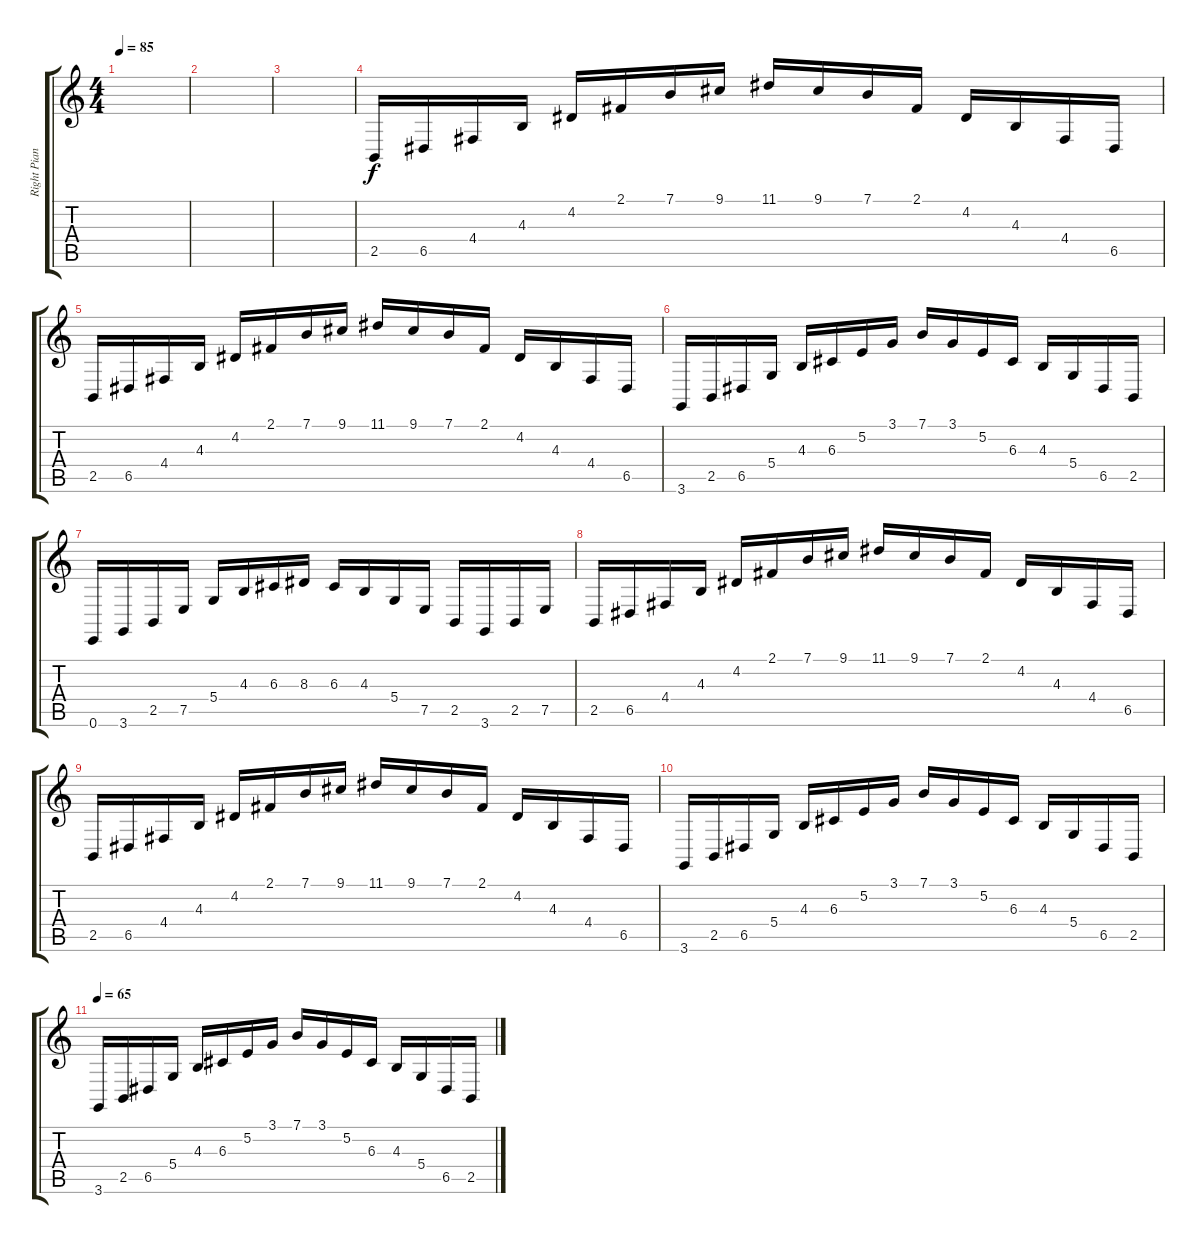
\track ("Right Piano" "Right Pian") {instrument orchestralharp}
\staff {score tabs}
\tuning (E4 B3 G3 D3 A2 E2) {hide}
\ts (4 4)
\tempo 85
\clef g2
\ks c
|
|
|
2.5.16 6.5.16 4.4.16 4.3.16 4.2.16 2.1.16 7.1.16 9.1.16 11.1.16 9.1.16 7.1.16 2.1.16 4.2.16 4.3.16 4.4.16 6.5.16 |
2.5.16 6.5.16 4.4.16 4.3.16 4.2.16 2.1.16 7.1.16 9.1.16 11.1.16 9.1.16 7.1.16 2.1.16 4.2.16 4.3.16 4.4.16 6.5.16 |
3.6.16 2.5.16 6.5.16 5.4.16 4.3.16 6.3.16 5.2.16 3.1.16 7.1.16 3.1.16 5.2.16 6.3.16 4.3.16 5.4.16 6.5.16 2.5.16 |
0.6.16 3.6.16 2.5.16 7.5.16 5.4.16 4.3.16 6.3.16 8.3.16 6.3.16 4.3.16 5.4.16 7.5.16 2.5.16 3.6.16 2.5.16 7.5.16 |
2.5.16 6.5.16 4.4.16 4.3.16 4.2.16 2.1.16 7.1.16 9.1.16 11.1.16 9.1.16 7.1.16 2.1.16 4.2.16 4.3.16 4.4.16 6.5.16 |
2.5.16 6.5.16 4.4.16 4.3.16 4.2.16 2.1.16 7.1.16 9.1.16 11.1.16 9.1.16 7.1.16 2.1.16 4.2.16 4.3.16 4.4.16 6.5.16 |
3.6.16 2.5.16 6.5.16 5.4.16 4.3.16 6.3.16 5.2.16 3.1.16 7.1.16 3.1.16 5.2.16 6.3.16 4.3.16 5.4.16 6.5.16 2.5.16 |
\tempo 65
3.6.16 2.5.16 6.5.16 5.4.16 4.3.16 6.3.16 5.2.16 3.1.16 7.1.16 3.1.16 5.2.16 6.3.16 4.3.16 5.4.16 6.5.16 2.5.16
